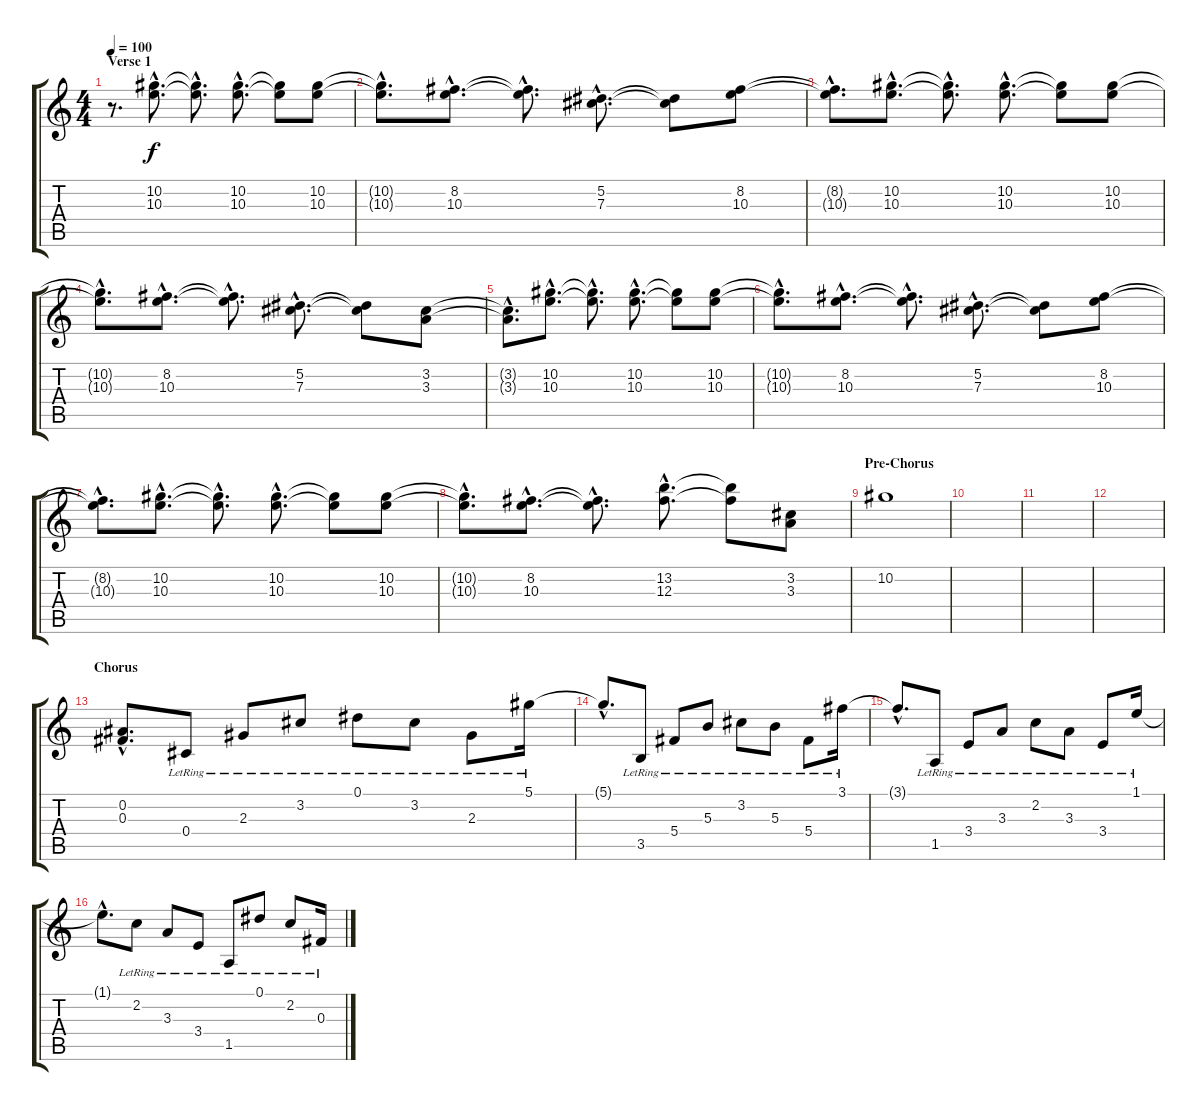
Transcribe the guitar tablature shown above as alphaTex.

\track "" {instrument acousticguitarsteel}
\staff {score tabs}
\tuning (Eb4 Bb3 Gb3 Db3 Ab2 Eb2) {hide}
\ts (4 4)
\section ("" "Verse 1")
\tempo 100
\clef g2
\ks c
r.8{d dy f} (10.2{hac} 10.3{hac}).8{d} (10.2{hac t} 10.3{hac t}).8{d} (10.2{hac} 10.3{hac}).8{d} (10.2{t} 10.3{t}).8 (10.2 10.3).8 |
(10.2{hac t} 10.3{hac t}).8{d} (8.2{hac} 10.3{hac}).8{d} (8.2{hac t} 10.3{hac t}).8{d} (5.2{hac} 7.3{hac}).8{d} (5.2{t} 7.3{t}).8 (8.2 10.3).8 |
(8.2{hac t} 10.3{hac t}).8{d} (10.2{hac} 10.3{hac}).8{d} (10.2{hac t} 10.3{hac t}).8{d} (10.2{hac} 10.3{hac}).8{d} (10.2{t} 10.3{t}).8 (10.2 10.3).8 |
(10.2{hac t} 10.3{hac t}).8{d} (8.2{hac} 10.3{hac}).8{d} (8.2{hac t} 10.3{hac t}).8{d} (5.2{hac} 7.3{hac}).8{d} (5.2{t} 7.3{t}).8 (3.2 3.3).8 |
(3.2{hac t} 3.3{hac t}).8{d} (10.2{hac} 10.3{hac}).8{d} (10.2{hac t} 10.3{hac t}).8{d} (10.2{hac} 10.3{hac}).8{d} (10.2{t} 10.3{t}).8 (10.2 10.3).8 |
(10.2{hac t} 10.3{hac t}).8{d} (8.2{hac} 10.3{hac}).8{d} (8.2{hac t} 10.3{hac t}).8{d} (5.2{hac} 7.3{hac}).8{d} (5.2{t} 7.3{t}).8 (8.2 10.3).8 |
(8.2{hac t} 10.3{hac t}).8{d} (10.2{hac} 10.3{hac}).8{d} (10.2{hac t} 10.3{hac t}).8{d} (10.2{hac} 10.3{hac}).8{d} (10.2{t} 10.3{t}).8 (10.2 10.3).8 |
(10.2{hac t} 10.3{hac t}).8{d} (8.2{hac} 10.3{hac}).8{d} (8.2{hac t} 10.3{hac t}).8{d} (13.2{hac} 12.3{hac}).8{d} (13.2{t} 12.3{t}).8 (3.2 3.3).8 |
\section ("" "Pre-Chorus")
10.2.1{volume 14 balance 8} |
|
|
|
\section ("" "Chorus")
(0.2{hac} 0.3{hac}).8{d} 0.4{lr}.8 2.3{lr}.8 3.2{lr}.8 0.1{lr}.8 3.2{lr}.8 2.3{lr}.8 5.1{lr}.16 |
5.1{hac t}.8{d} 3.5{lr}.8 5.4{lr}.8 5.3{lr}.8 3.2{lr}.8 5.3{lr}.8 5.4{lr}.8 3.1{lr}.16 |
3.1{hac t}.8{d} 1.5{lr}.8 3.4{lr}.8 3.3{lr}.8 2.2{lr}.8 3.3{lr}.8 3.4{lr}.8 1.1{lr}.16 |
1.1{hac t}.8{d} 2.2{lr}.8 3.3{lr}.8 3.4{lr}.8 1.5{lr}.8 0.1{lr}.8 2.2{lr}.8 0.3{lr}.16
